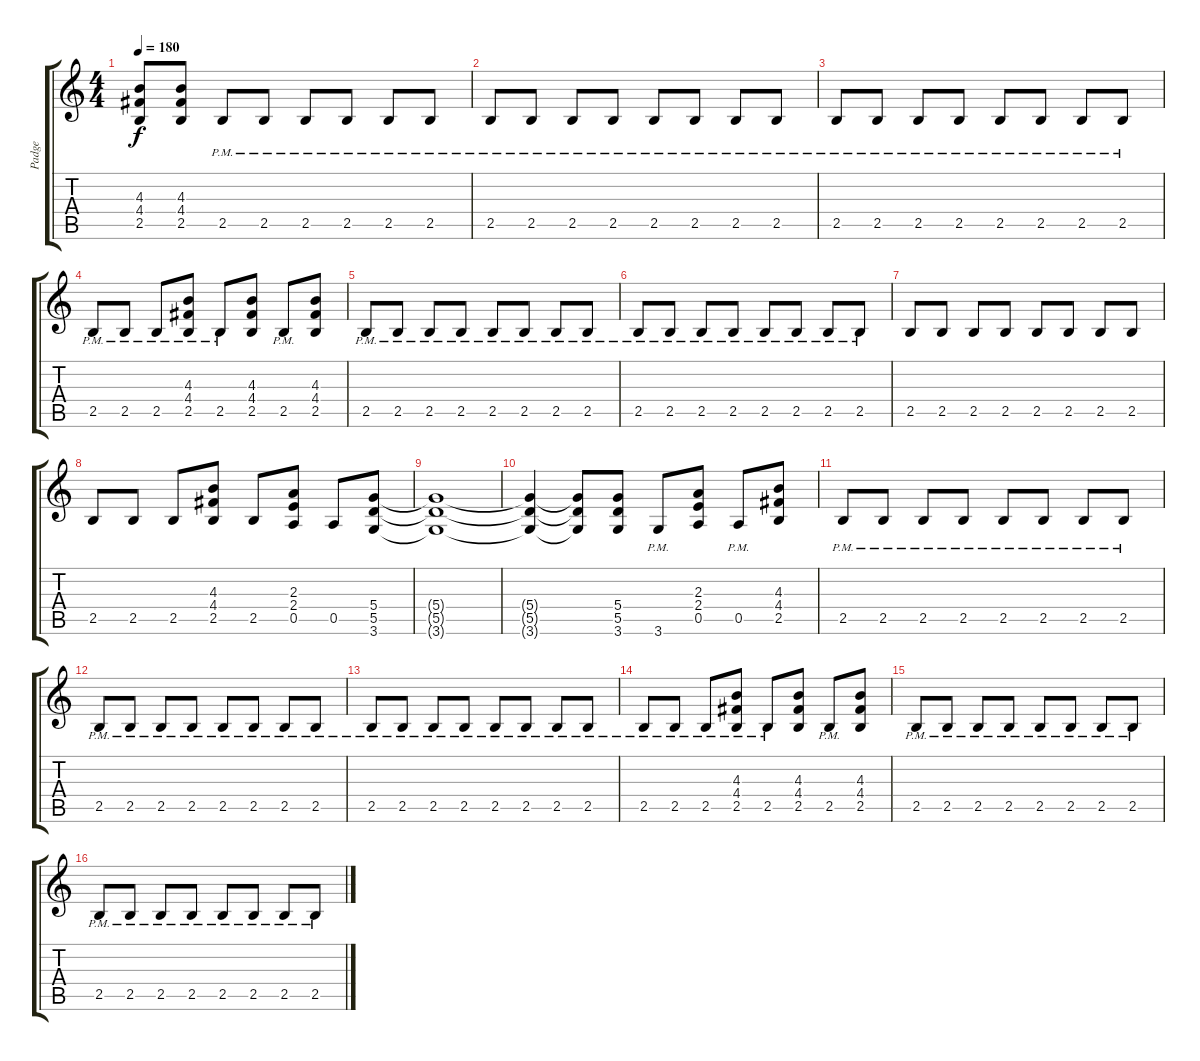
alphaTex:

\track ("Padge" "Padge") {instrument acousticguitarsteel}
\staff {score tabs}
\tuning (E4 B3 G3 D3 A2 E2) {hide}
\ts (4 4)
\tempo 180
\clef g2
\ks c
(4.3 4.4 2.5).8{dy f instrument distortionguitar} (4.3 4.4 2.5).8 2.5{pm}.8 2.5{pm}.8 2.5{pm}.8 2.5{pm}.8 2.5{pm}.8 2.5{pm}.8 |
2.5{pm}.8 2.5{pm}.8 2.5{pm}.8 2.5{pm}.8 2.5{pm}.8 2.5{pm}.8 2.5{pm}.8 2.5{pm}.8 |
2.5{pm}.8 2.5{pm}.8 2.5{pm}.8 2.5{pm}.8 2.5{pm}.8 2.5{pm}.8 2.5{pm}.8 2.5{pm}.8 |
2.5{pm}.8 2.5{pm}.8 2.5{pm}.8 (4.3 4.4 2.5{pm}).8 2.5{pm}.8 (4.3 4.4 2.5).8 2.5{pm}.8 (4.3 4.4 2.5).8 |
2.5{pm}.8 2.5{pm}.8 2.5{pm}.8 2.5{pm}.8 2.5{pm}.8 2.5{pm}.8 2.5{pm}.8 2.5{pm}.8 |
2.5{pm}.8 2.5{pm}.8 2.5{pm}.8 2.5{pm}.8 2.5{pm}.8 2.5{pm}.8 2.5{pm}.8 2.5{pm}.8 |
2.5.8 2.5.8 2.5.8 2.5.8 2.5.8 2.5.8 2.5.8 2.5.8 |
2.5.8 2.5.8 2.5.8 (4.3 4.4 2.5).8 2.5.8 (2.3 2.4 0.5).8 0.5.8 (5.4 5.5 3.6).8 |
(5.4{t} 5.5{t} 3.6{t}).1 |
(5.4{t} 5.5{t} 3.6{t}).4 (5.4{t} 5.5{t} 3.6{t}).8 (5.4 5.5 3.6).8 3.6{pm}.8 (2.3 2.4 0.5).8 0.5{pm}.8 (4.3 4.4 2.5).8 |
2.5{pm}.8 2.5{pm}.8 2.5{pm}.8 2.5{pm}.8 2.5{pm}.8 2.5{pm}.8 2.5{pm}.8 2.5{pm}.8 |
2.5{pm}.8 2.5{pm}.8 2.5{pm}.8 2.5{pm}.8 2.5{pm}.8 2.5{pm}.8 2.5{pm}.8 2.5{pm}.8 |
2.5{pm}.8 2.5{pm}.8 2.5{pm}.8 2.5{pm}.8 2.5{pm}.8 2.5{pm}.8 2.5{pm}.8 2.5{pm}.8 |
2.5{pm}.8 2.5{pm}.8 2.5{pm}.8 (4.3 4.4 2.5{pm}).8 2.5{pm}.8 (4.3 4.4 2.5).8 2.5{pm}.8 (4.3 4.4 2.5).8 |
2.5{pm}.8 2.5{pm}.8 2.5{pm}.8 2.5{pm}.8 2.5{pm}.8 2.5{pm}.8 2.5{pm}.8 2.5{pm}.8 |
2.5{pm}.8 2.5{pm}.8 2.5{pm}.8 2.5{pm}.8 2.5{pm}.8 2.5{pm}.8 2.5{pm}.8 2.5{pm}.8
